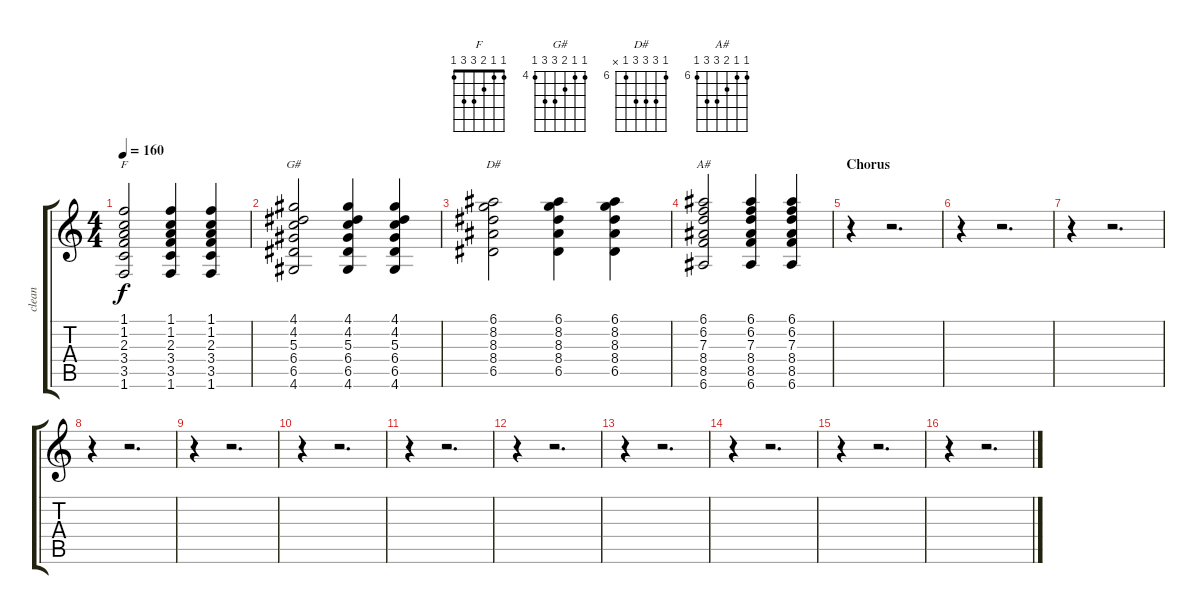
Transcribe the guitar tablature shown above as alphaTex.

\track ("clean" "clean") {instrument electricguitarclean}
\staff {score tabs}
\tuning (E4 B3 G3 D3 A2 E2) {hide}
\chord ("F" 1 1 2 3 3 1)
\chord ("G#" 4 4 5 6 6 4) {firstfret 4}
\chord ("D#" 6 8 8 8 6 x) {firstfret 6}
\chord ("A#" 6 6 7 8 8 6) {firstfret 6}
\ts (4 4)
\tempo 160
\clef g2
\ks c
(1.1 1.2 2.3 3.4 3.5 1.6).2{ch "F" dy f} (1.1 1.2 2.3 3.4 3.5 1.6).4 (1.1 1.2 2.3 3.4 3.5 1.6).4 |
(4.1 4.2 5.3 6.4 6.5 4.6).2{ch "G#"} (4.1 4.2 5.3 6.4 6.5 4.6).4 (4.1 4.2 5.3 6.4 6.5 4.6).4 |
(6.1 8.2 8.3 8.4 6.5).2{ch "D#"} (6.1 8.2 8.3 8.4 6.5).4 (6.1 8.2 8.3 8.4 6.5).4 |
(6.1 6.2 7.3 8.4 8.5 6.6).2{ch "A#"} (6.1 6.2 7.3 8.4 8.5 6.6).4 (6.1 6.2 7.3 8.4 8.5 6.6).4 |
\section ("" "Chorus")
r.4 r.2{d} |
r.4 r.2{d} |
r.4 r.2{d} |
r.4 r.2{d} |
r.4 r.2{d} |
r.4 r.2{d} |
r.4 r.2{d} |
r.4 r.2{d} |
r.4 r.2{d} |
r.4 r.2{d} |
r.4 r.2{d} |
r.4 r.2{d}
